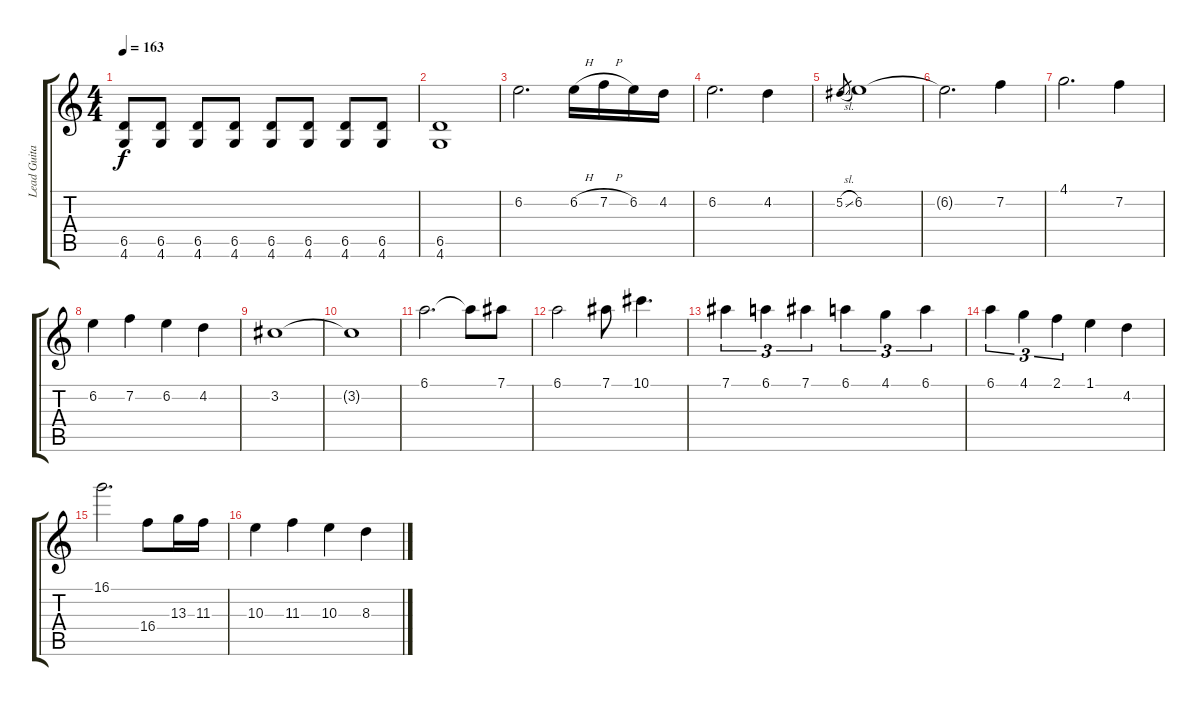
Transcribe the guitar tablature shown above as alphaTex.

\track ("Lead Guitar" "Lead Guita") {instrument electricguitarclean}
\staff {score tabs}
\tuning (Eb4 Bb3 Gb3 Db3 Ab2 Eb2) {hide}
\ts (4 4)
\tempo 163
\clef g2
\ks c
(6.5 4.6).8{dy f} (6.5 4.6).8 (6.5 4.6).8 (6.5 4.6).8 (6.5 4.6).8 (6.5 4.6).8 (6.5 4.6).8 (6.5 4.6).8 |
(6.5 4.6).1 |
6.2.2{d instrument distortionguitar} 6.2{h}.16 7.2{h}.16 6.2.16 4.2.16 |
6.2.2{d} 4.2.4 |
5.2{sl}.8{gr} 6.2.1 |
6.2{t}.2{d} 7.2.4 |
4.1.2{d} 7.2.4 |
6.2.4 7.2.4 6.2.4 4.2.4 |
3.2.1 |
3.2{t}.1 |
6.1.2{d} 6.1{t}.8 7.1.8 |
6.1.2 7.1.8 10.1.4{d} |
7.1.4{tu (3 2)} 6.1.4{tu (3 2)} 7.1.4{tu (3 2)} 6.1.4{tu (3 2)} 4.1.4{tu (3 2)} 6.1.4{tu (3 2)} |
6.1.4{tu (3 2)} 4.1.4{tu (3 2)} 2.1.4{tu (3 2)} 1.1.4 4.2.4 |
16.1.2{d} 16.4.8 13.3.16 11.3.16 |
10.3.4 11.3.4 10.3.4 8.3.4
